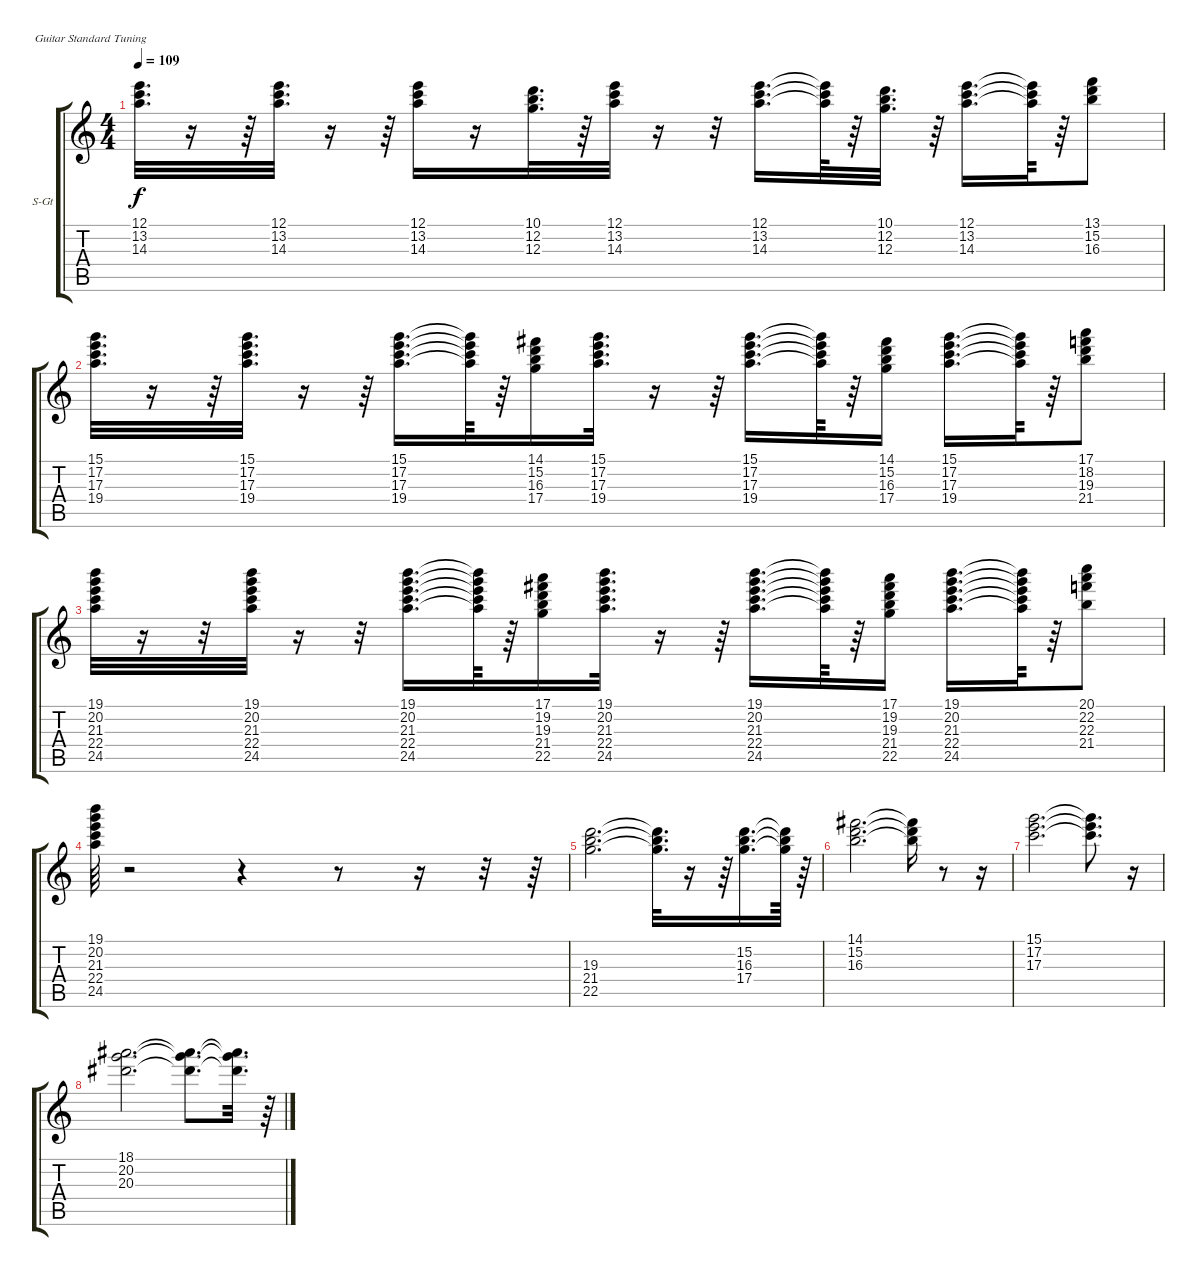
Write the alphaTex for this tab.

\bracketExtendMode groupsimilarinstruments
\firstSystemTrackNameOrientation horizontal
\otherSystemsTrackNameOrientation horizontal
\track ("Organ " "S-Gt") {instrument acousticgrandpiano}
\staff {score tabs}
\tuning (E4 B3 G3 D3 A2 E2)
\displaytranspose 12
\ts (4 4)
\tempo 109
\clef g2
\ks c
(12.1 13.2 14.3).32{d dy f} r.16 r.64 (12.1 13.2 14.3).32{d} r.16 r.64 (12.1 13.2 14.3).16 r.16 (10.1 12.2 12.3).32{d} r.64 (12.1 13.2 14.3).32 r.16 r.32 (12.1 13.2 14.3).16{d} (12.1{t} 13.2{t} 14.3{t}).64 r.64 (10.1 12.2 12.3).32{d} r.64 (12.1 13.2 14.3).16{d} (12.1{t} 13.2{t} 14.3{t}).64 r.64 (13.1 15.2 16.3).8 |
(15.1 17.2 17.3 19.4).32{d} r.16 r.64 (15.1 17.2 17.3 19.4).32{d} r.16 r.64 (15.1 17.2 17.3 19.4).16{d} (15.1{t} 17.2{t} 17.3{t} 19.4{t}).64 r.64 (14.1 15.2 16.3 17.4).16 (15.1 17.2 17.3 19.4).32{d} r.16 r.64 (15.1 17.2 17.3 19.4).16{d} (15.1{t} 17.2{t} 17.3{t} 19.4{t}).64 r.64 (14.1 15.2 16.3 17.4).16 (15.1 17.2 17.3 19.4).16{d} (15.1{t} 17.2{t} 17.3{t} 19.4{t}).64 r.64 (17.1 18.2 19.3 21.4).8 |
(19.1 20.2 21.3 22.4 24.5).32 r.16 r.32 (19.1 20.2 21.3 22.4 24.5).32 r.16 r.32 (19.1 20.2 21.3 22.4 24.5).16{d} (19.1{t} 20.2{t} 21.3{t} 22.4{t} 24.5{t}).64 r.64 (17.1 19.2 19.3 21.4 22.5).16 (19.1 20.2 21.3 22.4 24.5).32{d} r.16 r.64 (19.1 20.2 21.3 22.4 24.5).16{d} (19.1{t} 20.2{t} 21.3{t} 22.4{t} 24.5{t}).64 r.64 (17.1 19.2 19.3 21.4 22.5).16 (19.1 20.2 21.3 22.4 24.5).16{d} (19.1{t} 20.2{t} 21.3{t} 22.4{t} 24.5{t}).64 r.64 (20.1 22.2 22.3 21.4).8 |
(19.1 20.2 21.3 22.4 24.5).64 r.2 r.4 r.8 r.16 r.32 r.64 |
(19.3 21.4 22.5).2{d} (19.3{t} 21.4{t} 22.5{t}).32{d} r.16 r.64 (15.2 16.3 17.4).16{d} (15.2{t} 16.3{t} 17.4{t}).64 r.64 |
(14.1 15.2 16.3).2{d} (14.1{t} 15.2{t} 16.3{t}).16 r.8 r.16 |
(15.1 17.2 17.3).2{d} (15.1{t} 17.2{t} 17.3{t}).8{d} r.16 |
(18.1 20.2 20.3).2{d} (18.1{t} 20.2{t} 20.3{t}).8{d} (18.1{t} 20.2{t} 20.3{t}).32{d} r.64
